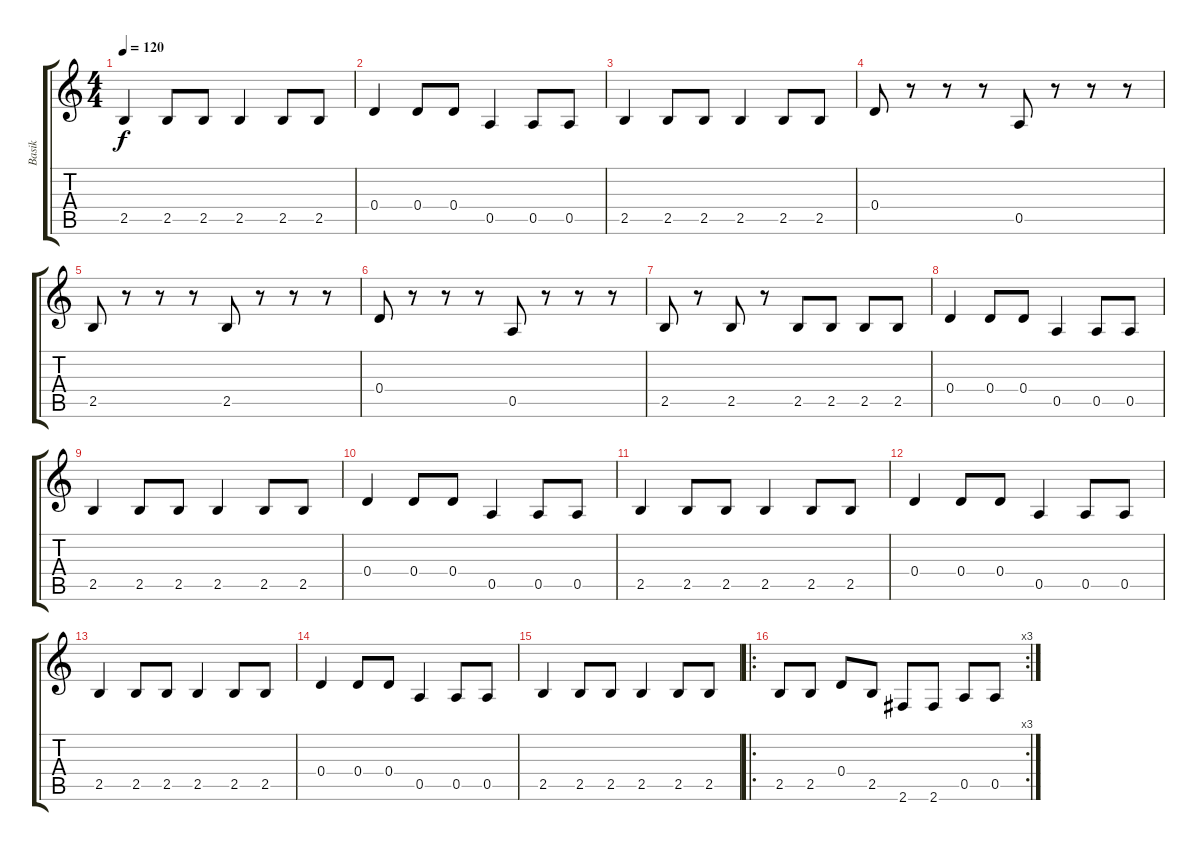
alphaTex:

\track ("Basik" "Basik") {instrument electricbasspick}
\staff {score tabs}
\tuning (E4 B3 G3 D3 A2 E2) {hide}
\ts (4 4)
\tempo 120
\clef g2
\ks c
2.5.4{dy f} 2.5.8 2.5.8 2.5.4 2.5.8 2.5.8 |
0.4.4 0.4.8 0.4.8 0.5.4 0.5.8 0.5.8 |
2.5.4 2.5.8 2.5.8 2.5.4 2.5.8 2.5.8 |
0.4.8 r.8 r.8 r.8 0.5.8 r.8 r.8 r.8 |
2.5.8 r.8 r.8 r.8 2.5.8 r.8 r.8 r.8 |
0.4.8 r.8 r.8 r.8 0.5.8 r.8 r.8 r.8 |
2.5.8 r.8 2.5.8 r.8 2.5.8 2.5.8 2.5.8 2.5.8 |
0.4.4 0.4.8 0.4.8 0.5.4 0.5.8 0.5.8 |
2.5.4 2.5.8 2.5.8 2.5.4 2.5.8 2.5.8 |
0.4.4 0.4.8 0.4.8 0.5.4 0.5.8 0.5.8 |
2.5.4 2.5.8 2.5.8 2.5.4 2.5.8 2.5.8 |
0.4.4 0.4.8 0.4.8 0.5.4 0.5.8 0.5.8 |
2.5.4 2.5.8 2.5.8 2.5.4 2.5.8 2.5.8 |
0.4.4 0.4.8 0.4.8 0.5.4 0.5.8 0.5.8 |
2.5.4 2.5.8 2.5.8 2.5.4 2.5.8 2.5.8 |
\ro
\rc 3
2.5.8 2.5.8 0.4.8 2.5.8 2.6.8 2.6.8 0.5.8 0.5.8
